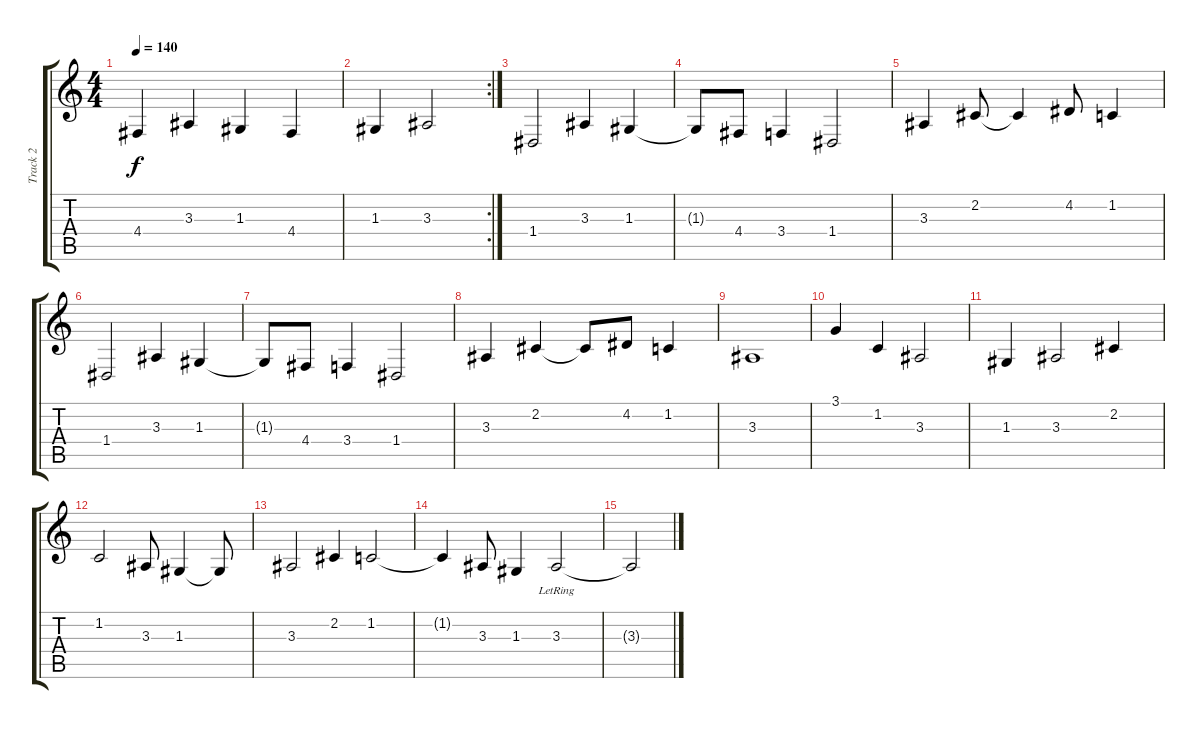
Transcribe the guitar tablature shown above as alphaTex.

\track ("Track 2" "Track 2") {instrument harmonica}
\staff {score tabs}
\tuning (E4 B3 G3 D3 A2 E2) {hide}
\ts (4 4)
\tempo 140
\clef g2
\ks c
4.4.4{dy f} 3.3.4 1.3.4 4.4.4 |
\rc 2
1.3.4 3.3.2 |
1.4.2 3.3.4 1.3.4 |
1.3{t}.8 4.4.8 3.4.4 1.4.2 |
3.3.4 2.2.8 2.2{t}.4 4.2.8 1.2.4 |
1.4.2 3.3.4 1.3.4 |
1.3{t}.8 4.4.8 3.4.4 1.4.2 |
3.3.4 2.2.4 2.2{t}.8 4.2.8 1.2.4 |
3.3.1 |
3.1.4 1.2.4 3.3.2 |
1.3.4 3.3.2 2.2.4 |
1.2.2 3.3.8 1.3.4 1.3{t}.8 |
3.3.2 2.2.4 1.2.2 |
1.2{t}.4 3.3.8 1.3.4 3.3{lr}.2 |
3.3{t}.2
